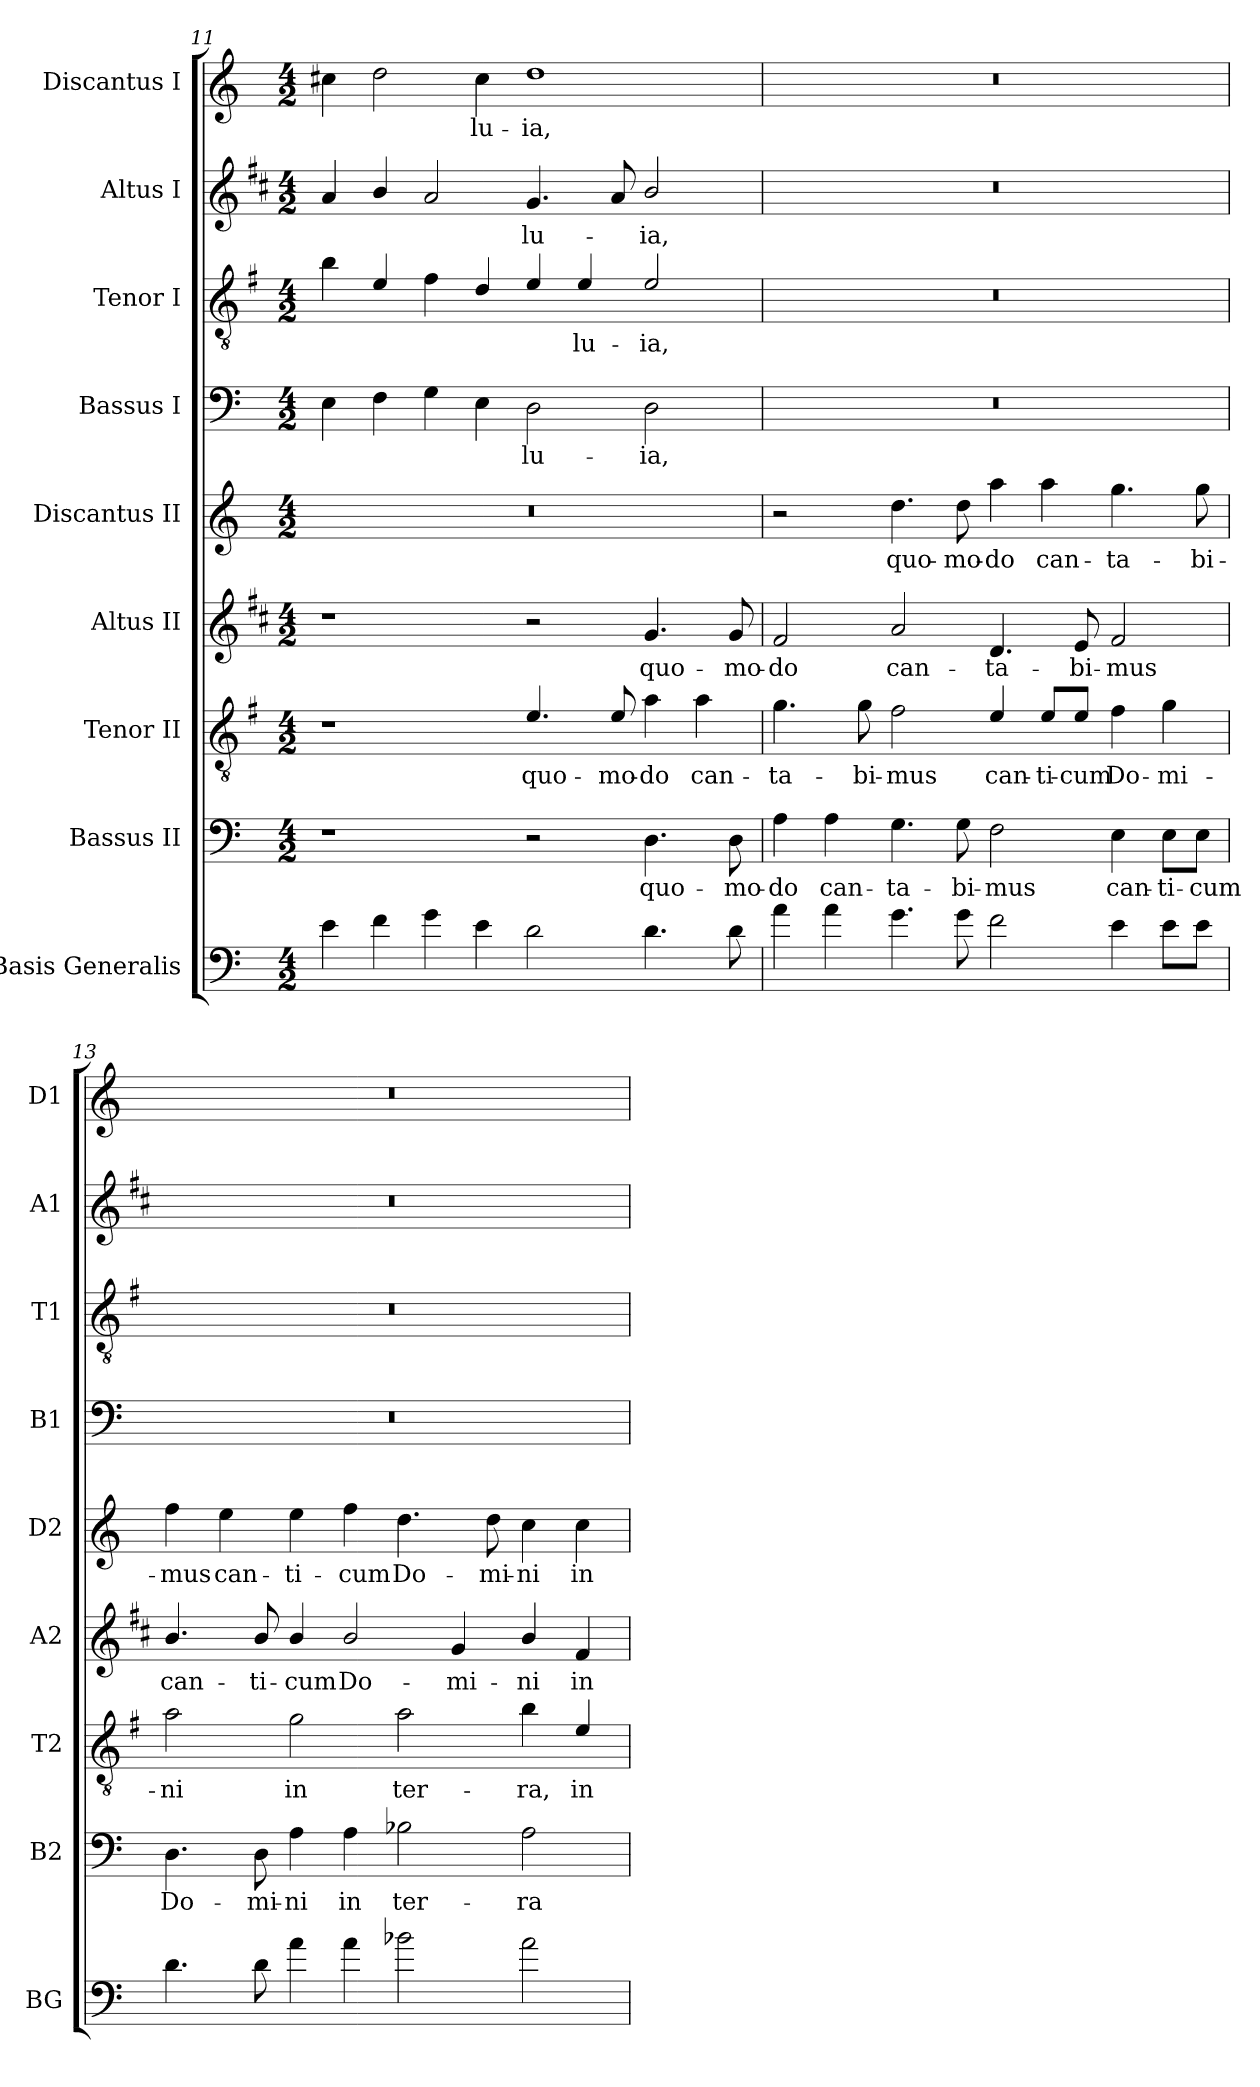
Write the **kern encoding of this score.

**kern	**kern	**text	**kern	**text	**kern	**text	**kern	**text	**kern	**text	**kern	**text	**kern	**text	**kern	**text
*part9	*part8	*part8	*part7	*part7	*part6	*part6	*part5	*part5	*part4	*part4	*part3	*part3	*part2	*part2	*part1	*part1
*staff9	*staff8	*staff8	*staff7	*staff7	*staff6	*staff6	*staff5	*staff5	*staff4	*staff4	*staff3	*staff3	*staff2	*staff2	*staff1	*staff1
*I"Basis Generalis	*I"Bassus II	*	*I"Tenor II	*	*I"Altus II	*	*I"Discantus II	*	*I"Bassus I	*	*I"Tenor I	*	*I"Altus I	*	*I"Discantus I	*
*I'BG	*I'B2	*	*I'T2	*	*I'A2	*	*I'D2	*	*I'B1	*	*I'T1	*	*I'A1	*	*I'D1	*
*clefF4	*clefF4	*	*clefGv2	*	*clefG2	*	*clefG2	*	*clefF4	*	*clefGv2	*	*clefG2	*	*clefG2	*
*ITrd7c12	*	*	*ITrd4c7	*	*ITrd1c2	*	*	*	*	*	*ITrd4c7	*	*ITrd1c2	*	*	*
*k[]	*k[]	*	*k[]	*	*k[]	*	*k[]	*	*k[]	*	*k[]	*	*k[]	*	*k[]	*
*C:	*C:	*	*C:	*	*C:	*	*C:	*	*C:	*	*C:	*	*C:	*	*C:	*
*M4/2	*M4/2	*	*M4/2	*	*M4/2	*	*M4/2	*	*M4/2	*	*M4/2	*	*M4/2	*	*M4/2	*
=11	=11	=11	=11	=11	=11	=11	=11	=11	=11	=11	=11	=11	=11	=11	=11	=11
4E\	1r	.	1r	.	1r	.	0r	.	4E\	.	4e\	.	4g/	.	4cc#X\	.
4F\	.	.	.	.	.	.	.	.	4F\	.	4A/	.	4a/	.	2dd\	.
4G\	.	.	.	.	.	.	.	.	4G\	.	4B\	.	2g/	.	.	.
!	!	!	!	!	!	!	!	!	!	!	!	!	!	!	!	!LO:LY:b
4E\	.	.	.	.	.	.	.	.	4E\	.	4G/	.	.	.	4cc#\	-lu-
!	!	!	!	!LO:LY:b	!	!	!	!	!	!LO:LY:b	!	!	!	!LO:LY:b	!	!LO:LY:b
2D\	2r	.	4.A/	quo-	2r	.	.	.	2D\	-lu-	4A/	.	4.f/	-lu-	1dd	-ia,
!	!	!	!	!	!	!	!	!	!	!	!	!LO:LY:b	!	!	!	!
.	.	.	.	.	.	.	.	.	.	.	4A/	-lu-	.	.	.	.
!	!	!	!	!LO:LY:b	!	!	!	!	!	!	!	!	!	!	!	!
.	.	.	8A/	-mo-	.	.	.	.	.	.	.	.	8g/	.	.	.
!	!	!LO:LY:b	!	!LO:LY:b	!	!LO:LY:b	!	!	!	!LO:LY:b	!	!LO:LY:b	!	!LO:LY:b	!	!
4.D\	4.D\	quo-	4d\	-do	4.f/	quo-	.	.	2D\	-ia,	2A/	-ia,	2a/	-ia,	.	.
!	!	!	!	!LO:LY:b	!	!	!	!	!	!	!	!	!	!	!	!
.	.	.	4d\	can-	.	.	.	.	.	.	.	.	.	.	.	.
!	!	!LO:LY:b	!	!	!	!LO:LY:b	!	!	!	!	!	!	!	!	!	!
8D\	8D\	-mo-	.	.	8f/	-mo-	.	.	.	.	.	.	.	.	.	.
!!LO:LB:g=z
=12	=12	=12	=12	=12	=12	=12	=12	=12	=12	=12	=12	=12	=12	=12	=12	=12
!	!	!LO:LY:b	!	!LO:LY:b	!	!LO:LY:b	!	!	!	!	!	!	!	!	!	!
4A\	4A\	-do	4.c\	-ta-	2e/	-do	2r	.	0r	.	0r	.	0r	.	0r	.
!	!	!LO:LY:b	!	!	!	!	!	!	!	!	!	!	!	!	!	!
4A\	4A\	can-	.	.	.	.	.	.	.	.	.	.	.	.	.	.
!	!	!	!	!LO:LY:b	!	!	!	!	!	!	!	!	!	!	!	!
.	.	.	8c\	-bi-	.	.	.	.	.	.	.	.	.	.	.	.
!	!	!LO:LY:b	!	!LO:LY:b	!	!LO:LY:b	!	!LO:LY:b	!	!	!	!	!	!	!	!
4.G\	4.G\	-ta-	2B\	-mus	2g/	can-	4.dd\	quo-	.	.	.	.	.	.	.	.
!	!	!LO:LY:b	!	!	!	!	!	!LO:LY:b	!	!	!	!	!	!	!	!
8G\	8G\	-bi-	.	.	.	.	8dd\	-mo-	.	.	.	.	.	.	.	.
!	!	!LO:LY:b	!	!LO:LY:b	!	!LO:LY:b	!	!LO:LY:b	!	!	!	!	!	!	!	!
2F\	2F\	-mus	4A/	can-	4.c/	-ta-	4aa\	-do	.	.	.	.	.	.	.	.
!	!	!	!	!LO:LY:b	!	!	!	!LO:LY:b	!	!	!	!	!	!	!	!
.	.	.	8A/L	-ti-	.	.	4aa\	can-	.	.	.	.	.	.	.	.
!	!	!	!	!LO:LY:b	!	!LO:LY:b	!	!	!	!	!	!	!	!	!	!
.	.	.	8A/J	-cum	8d/	-bi-	.	.	.	.	.	.	.	.	.	.
!	!	!LO:LY:b	!	!LO:LY:b	!	!LO:LY:b	!	!LO:LY:b	!	!	!	!	!	!	!	!
4E\	4E\	can-	4B\	Do-	2e/	-mus	4.gg\	-ta-	.	.	.	.	.	.	.	.
!	!	!LO:LY:b	!	!LO:LY:b	!	!	!	!	!	!	!	!	!	!	!	!
8E\L	8E\L	-ti-	4c\	-mi-	.	.	.	.	.	.	.	.	.	.	.	.
!	!	!LO:LY:b	!	!	!	!	!	!LO:LY:b	!	!	!	!	!	!	!	!
8E\J	8E\J	-cum	.	.	.	.	8gg\	-bi-	.	.	.	.	.	.	.	.
=13	=13	=13	=13	=13	=13	=13	=13	=13	=13	=13	=13	=13	=13	=13	=13	=13
!	!	!LO:LY:b	!	!LO:LY:b	!	!LO:LY:b	!	!LO:LY:b	!	!	!	!	!	!	!	!
4.D\	4.D\	Do-	2d\	-ni	4.a/	can-	4ff\	-mus	0r	.	0r	.	0r	.	0r	.
!	!	!	!	!	!	!	!	!LO:LY:b	!	!	!	!	!	!	!	!
.	.	.	.	.	.	.	4ee\	can-	.	.	.	.	.	.	.	.
!	!	!LO:LY:b	!	!	!	!LO:LY:b	!	!	!	!	!	!	!	!	!	!
8D\	8D\	-mi-	.	.	8a/	-ti-	.	.	.	.	.	.	.	.	.	.
!	!	!LO:LY:b	!	!LO:LY:b	!	!LO:LY:b	!	!LO:LY:b	!	!	!	!	!	!	!	!
4A\	4A\	-ni	2c\	in	4a/	-cum	4ee\	-ti-	.	.	.	.	.	.	.	.
!	!	!LO:LY:b	!	!	!	!LO:LY:b	!	!LO:LY:b	!	!	!	!	!	!	!	!
4A\	4A\	in	.	.	2a/	Do-	4ff\	-cum	.	.	.	.	.	.	.	.
!	!	!LO:LY:b	!	!LO:LY:b	!	!	!	!LO:LY:b	!	!	!	!	!	!	!	!
2B-X\	2B-X\	ter-	2d\	ter-	.	.	4.dd\	Do-	.	.	.	.	.	.	.	.
!	!	!	!	!	!	!LO:LY:b	!	!	!	!	!	!	!	!	!	!
.	.	.	.	.	4f/	-mi-	.	.	.	.	.	.	.	.	.	.
!	!	!	!	!	!	!	!	!LO:LY:b	!	!	!	!	!	!	!	!
.	.	.	.	.	.	.	8dd\	-mi-	.	.	.	.	.	.	.	.
!	!	!LO:LY:b	!	!LO:LY:b	!	!LO:LY:b	!	!LO:LY:b	!	!	!	!	!	!	!	!
2A\	2A\	-ra	4e\	-ra,	4a/	-ni	4cc\	-ni	.	.	.	.	.	.	.	.
!	!	!	!	!LO:LY:b	!	!LO:LY:b	!	!LO:LY:b	!	!	!	!	!	!	!	!
.	.	.	4A/	in	4e/	in	4cc\	in	.	.	.	.	.	.	.	.
=	=	=	=	=	=	=	=	=	=	=	=	=	=	=	=	=
*-	*-	*-	*-	*-	*-	*-	*-	*-	*-	*-	*-	*-	*-	*-	*-	*-
